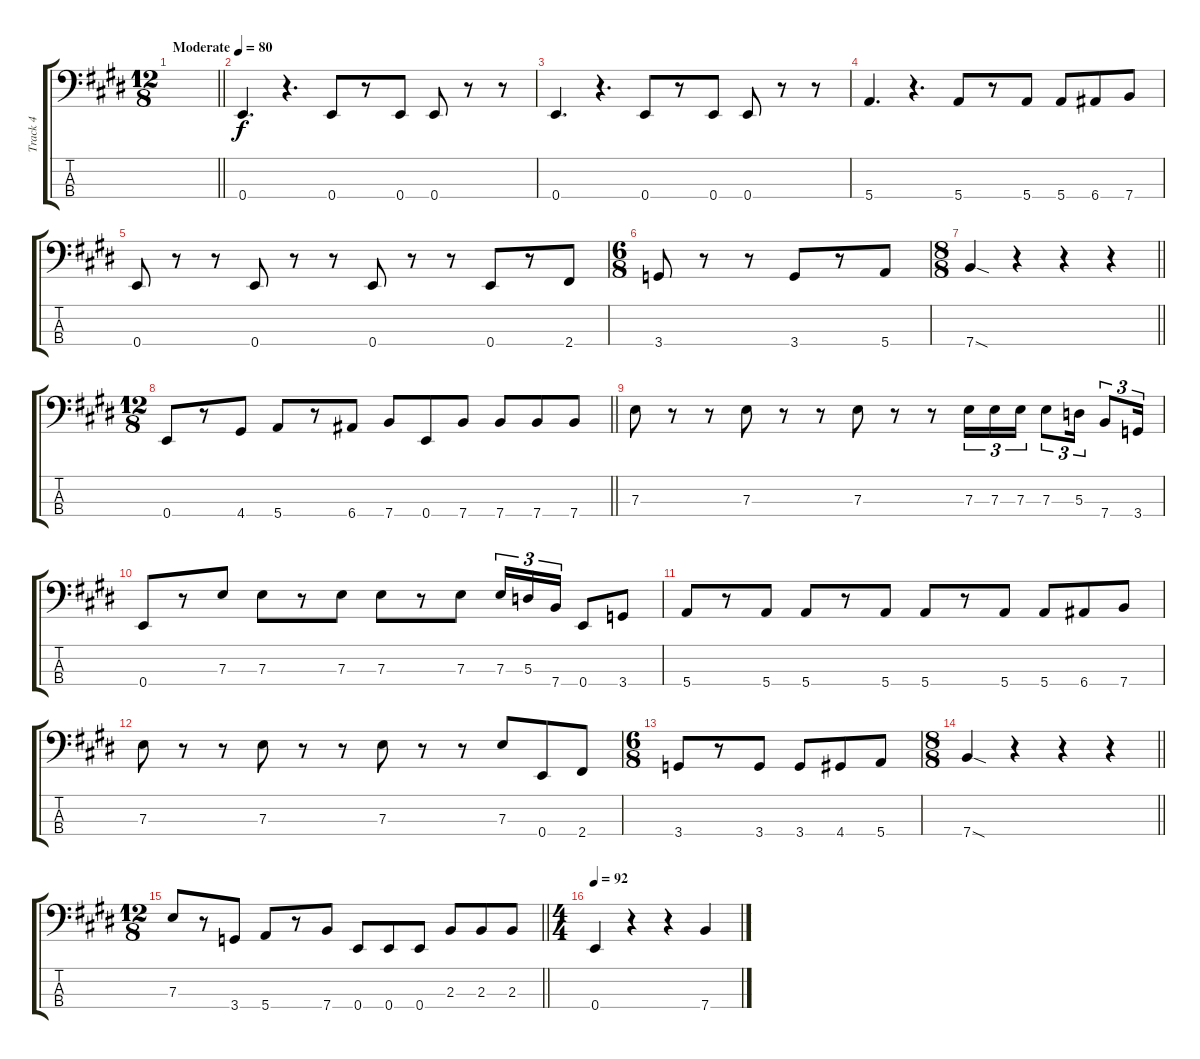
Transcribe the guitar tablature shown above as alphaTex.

\track ("Track 4" "Track 4") {instrument electricbassfinger}
\staff {score tabs}
\tuning (G2 D2 A1 E1) {hide}
\ts (12 8)
\tempo (80 "Moderate")
\clef f4
\barLineRight lightlight
\ks e
|
0.4.4{d} r.4{d} 0.4.8 r.8 0.4.8 0.4.8 r.8 r.8 |
0.4.4{d} r.4{d} 0.4.8 r.8 0.4.8 0.4.8 r.8 r.8 |
5.4.4{d} r.4{d} 5.4.8 r.8 5.4.8 5.4.8 6.4.8 7.4.8 |
0.4.8 r.8 r.8 0.4.8 r.8 r.8 0.4.8 r.8 r.8 0.4.8 r.8 2.4.8 |
\ts (6 8)
3.4.8 r.8 r.8 3.4.8 r.8 5.4.8 |
\ts (8 8)
\barLineRight lightlight
7.4{sod}.4 r.4 r.4 r.4 |
\ts (12 8)
\barLineRight lightlight
0.4.8 r.8 4.4.8 5.4.8 r.8 6.4.8 7.4.8 0.4.8 7.4.8 7.4.8 7.4.8 7.4.8 |
7.3.8 r.8 r.8 7.3.8 r.8 r.8 7.3.8 r.8 r.8 7.3.16{tu (3 2)} 7.3.16{tu (3 2)} 7.3.16{tu (3 2)} 7.3.8{tu (3 2)} 5.3.16{tu (3 2)} 7.4.8{tu (3 2)} 3.4.16{tu (3 2)} |
0.4.8 r.8 7.3.8 7.3.8 r.8 7.3.8 7.3.8 r.8 7.3.8 7.3.16{tu (3 2)} 5.3.16{tu (3 2)} 7.4.16{tu (3 2)} 0.4.8 3.4.8 |
5.4.8 r.8 5.4.8 5.4.8 r.8 5.4.8 5.4.8 r.8 5.4.8 5.4.8 6.4.8 7.4.8 |
7.3.8 r.8 r.8 7.3.8 r.8 r.8 7.3.8 r.8 r.8 7.3.8 0.4.8 2.4.8 |
\ts (6 8)
3.4.8 r.8 3.4.8 3.4.8 4.4.8 5.4.8 |
\ts (8 8)
\barLineRight lightlight
7.4{sod}.4 r.4 r.4 r.4 |
\ts (12 8)
\barLineRight lightlight
7.3.8 r.8 3.4.8 5.4.8 r.8 7.4.8 0.4.8 0.4.8 0.4.8 2.3.8 2.3.8 2.3.8 |
\ts (4 4)
\tempo 92
0.4.4 r.4 r.4 7.4.4
